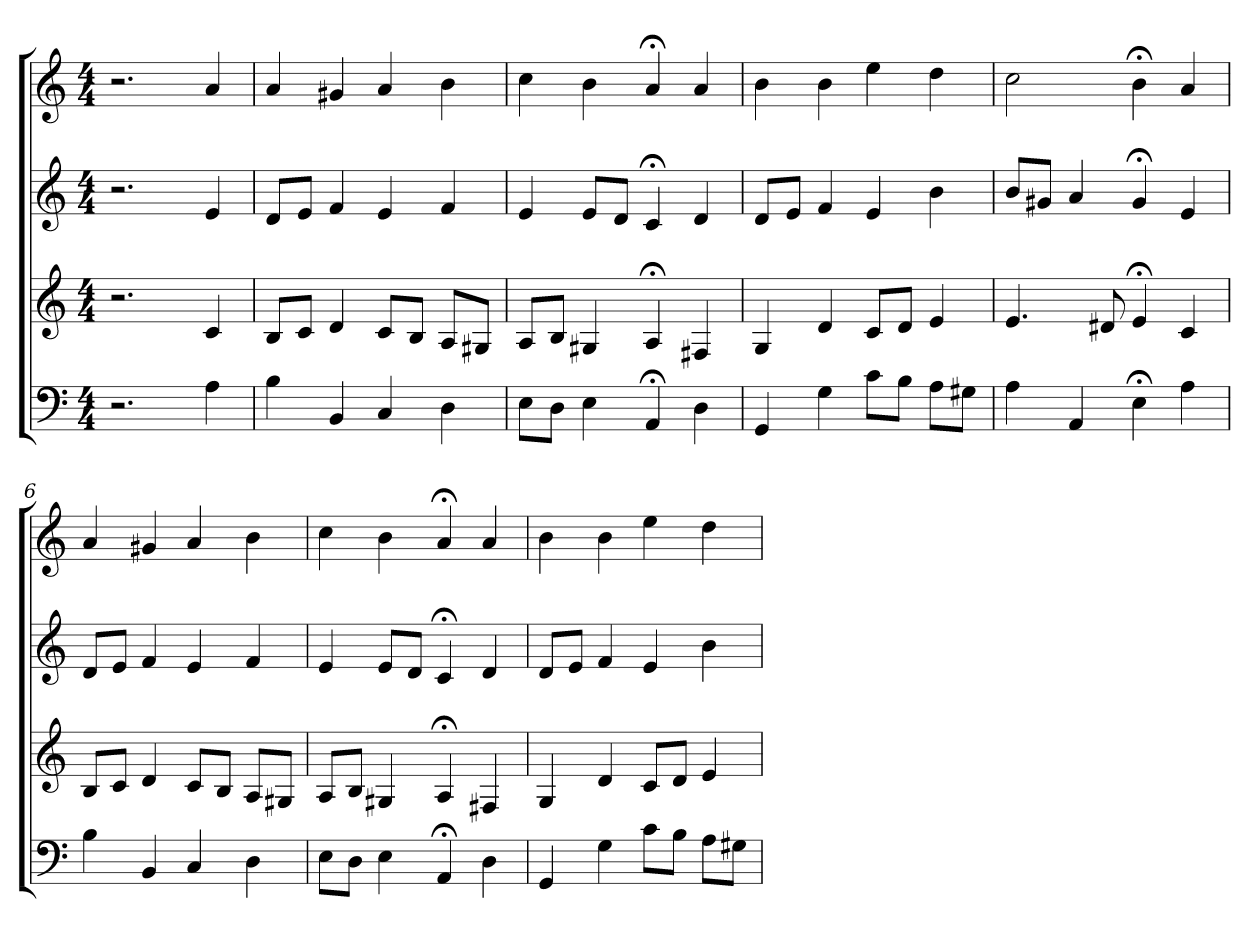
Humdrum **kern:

**kern	**kern	**kern	**kern
*part4	*part3	*part2	*part1
*staff4	*staff3	*staff2	*staff1
*clefF4	*clefG2	*clefG2	*clefG2
*k[]	*k[]	*k[]	*k[]
*C:	*C:	*C:	*a:
*M4/4	*M4/4	*M4/4	*M4/4
=1	=1	=1	=1
2.r	2.r	2.r	2.r
4A	4c	4e	4a
=2	=2	=2	=2
4B	8B/L	8d/L	4a
.	8c/J	8e/J	.
4BB	4d	4f	4g#X
4C	8c/L	4e	4a
.	8B/J	.	.
4D	8A/L	4f	4b
.	8G#X/J	.	.
=3	=3	=3	=3
8E\L	8A/L	4e	4cc
8D\J	8B/J	.	.
4E	4G#X	8e/L	4b
.	.	8d/J	.
4AA;<	4A;<	4c;<	4a;<
4D	4F#X	4d	4a
=4	=4	=4	=4
4GG	4G	8d/L	4b
.	.	8e/J	.
4G	4d	4f	4b
8c\L	8c/L	4e	4ee
8B\J	8d/J	.	.
8A\L	4e	4b	4dd
8G#X\J	.	.	.
=5	=5	=5	=5
4A	4.e	8b/L	2cc
.	.	8g#X/J	.
4AA	.	4a	.
.	8d#X	.	.
4E;<	4e;<	4g#;<	4b;<
4A	4c	4e	4a
=6	=6	=6	=6
4B	8B/L	8d/L	4a
.	8c/J	8e/J	.
4BB	4d	4f	4g#X
4C	8c/L	4e	4a
.	8B/J	.	.
4D	8A/L	4f	4b
.	8G#X/J	.	.
=7	=7	=7	=7
8E\L	8A/L	4e	4cc
8D\J	8B/J	.	.
4E	4G#X	8e/L	4b
.	.	8d/J	.
4AA;<	4A;<	4c;<	4a;<
4D	4F#X	4d	4a
=8	=8	=8	=8
4GG	4G	8d/L	4b
.	.	8e/J	.
4G	4d	4f	4b
8c\L	8c/L	4e	4ee
8B\J	8d/J	.	.
8A\L	4e	4b	4dd
8G#X\J	.	.	.
=	=	=	=
*-	*-	*-	*-
